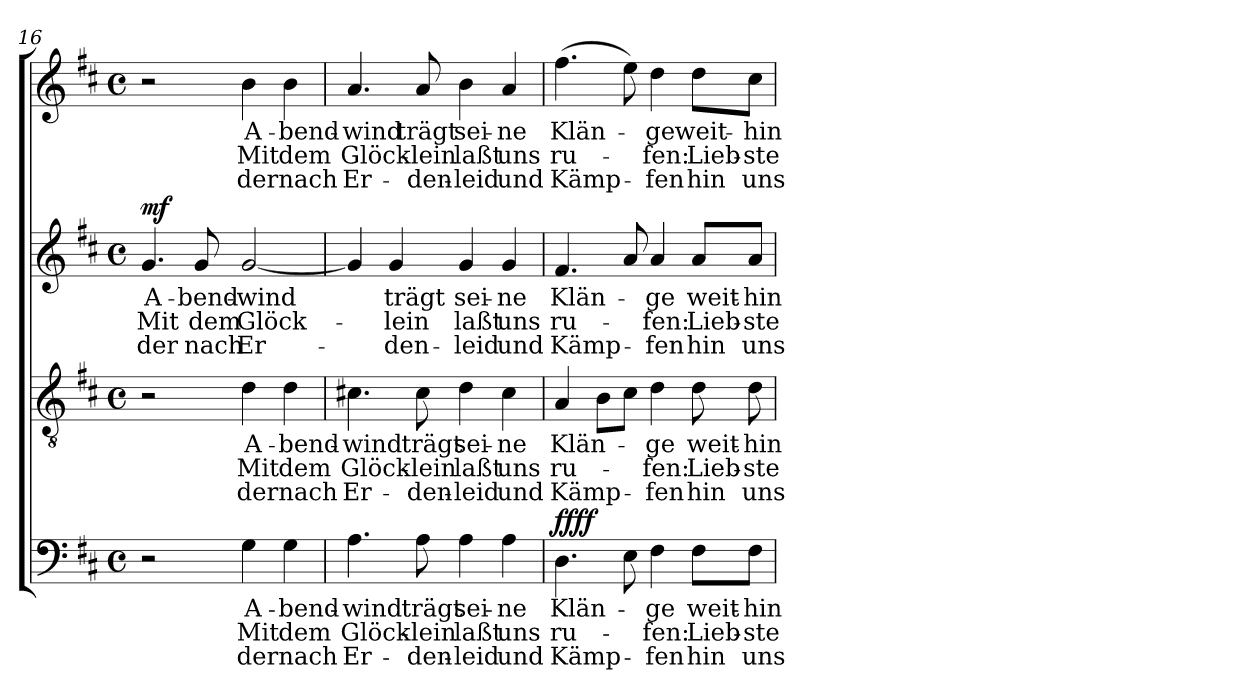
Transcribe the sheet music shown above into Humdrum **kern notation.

**kern	**text	**text	**text	**kern	**text	**text	**text	**kern	**text	**text	**text	**kern	**text	**text	**text	**dynam
*part1	*part1	*part1	*part1	*part1	*part1	*part1	*part1	*part1	*part1	*part1	*part1	*part1	*part1	*part1	*part1	*part1
*staff4	*staff4	*staff4	*staff4	*staff3	*staff3	*staff3	*staff3	*staff2	*staff2	*staff2	*staff2	*staff1	*staff1	*staff1	*staff1	*staff1/2/3/4
!!LO:PB:g=z
*clefF4	*	*	*	*clefGv2	*	*	*	*clefG2	*	*	*	*clefG2	*	*	*	*
*k[f#c#]	*	*	*	*k[f#c#]	*	*	*	*k[f#c#]	*	*	*	*k[f#c#]	*	*	*	*
*D:	*	*	*	*D:	*	*	*	*D:	*	*	*	*D:	*	*	*	*
*M4/4	*	*	*	*M4/4	*	*	*	*M4/4	*	*	*	*M4/4	*	*	*	*
*met(c)	*	*	*	*met(c)	*	*	*	*met(c)	*	*	*	*met(c)	*	*	*	*
=16	=16	=16	=16	=16	=16	=16	=16	=16	=16	=16	=16	=16	=16	=16	=16	=16
!	!	!	!	!	!	!	!	!	!LO:LY:b	!LO:LY:b	!LO:LY:b	!	!	!	!	!LO:DY:a=2
2r	.	.	.	2r	.	.	.	4.g/	-A-	Mit	der	2r	.	.	.	mf
!	!	!	!	!	!	!	!	!	!LO:LY:b	!LO:LY:b	!LO:LY:b	!	!	!	!	!
.	.	.	.	.	.	.	.	8g/	-bend-	dem	nach	.	.	.	.	.
!	!LO:LY:b	!LO:LY:b	!LO:LY:b	!	!LO:LY:b	!LO:LY:b	!LO:LY:b	!	!LO:LY:b	!LO:LY:b	!LO:LY:b	!	!LO:LY:b	!LO:LY:b	!LO:LY:b	!LO:DY:a=4
!	!	!	!	!	!	!	!	!	!	!	!	!	!	!	!	!LO:DY:n=1:a=3
!	!	!	!	!	!	!	!	!	!	!	!	!	!	!	!	!LO:DY:n=2:a
4G\	-A-	Mit	der	4d\	A-	-Mit	-der	[2g/	-wind	Glöck-	Er-	4b\	A-	Mit	der	mf mf mf
!	!LO:LY:b	!LO:LY:b	!LO:LY:b	!	!LO:LY:b	!LO:LY:b	!LO:LY:b	!	!	!	!	!	!LO:LY:b	!LO:LY:b	!LO:LY:b	!
4G\	-bend-	dem	nach	4d\	-bend-	dem	nach	.	.	.	.	4b\	-bend-	dem	nach	.
=17	=17	=17	=17	=17	=17	=17	=17	=17	=17	=17	=17	=17	=17	=17	=17	=17
!	!LO:LY:b	!LO:LY:b	!LO:LY:b	!	!LO:LY:b	!LO:LY:b	!LO:LY:b	!	!	!	!	!	!LO:LY:b	!LO:LY:b	!LO:LY:b	!
4.A\	wind	Glöck-	Er-	4.c#X\	wind	Glöck-	Er-	4g/]	.	.	.	4.a/	-wind	Glöck-	Er-	.
!	!	!	!	!	!	!	!	!	!LO:LY:b	!LO:LY:b	!LO:LY:b	!	!	!	!	!
.	.	.	.	.	.	.	.	4g/	trägt	lein	den-	.	.	.	.	.
!	!LO:LY:b	!LO:LY:b	!LO:LY:b	!	!LO:LY:b	!LO:LY:b	!LO:LY:b	!	!	!	!	!	!LO:LY:b	!LO:LY:b	!LO:LY:b	!
8A\	trägt	-lein	-den-	8c#\	trägt	-lein	-den-	.	.	.	.	8a/	trägt	-lein	-den-	.
!	!LO:LY:b	!LO:LY:b	!LO:LY:b	!	!LO:LY:b	!LO:LY:b	!LO:LY:b	!	!LO:LY:b	!LO:LY:b	!LO:LY:b	!	!LO:LY:b	!LO:LY:b	!LO:LY:b	!
4A\	sei-	laßt	-leid	4d\	sei-	laßt	-leid	4g/	sei-	laßt	-leid	4b\	sei-	laßt	-leid	.
!	!LO:LY:b	!LO:LY:b	!LO:LY:b	!	!LO:LY:b	!LO:LY:b	!LO:LY:b	!	!LO:LY:b	!LO:LY:b	!LO:LY:b	!	!LO:LY:b	!LO:LY:b	!LO:LY:b	!
4A\	-ne	uns	und	4c#\	-ne	uns	und	4g/	-ne	uns	und	4a/	-ne	uns	und	.
=18	=18	=18	=18	=18	=18	=18	=18	=18	=18	=18	=18	=18	=18	=18	=18	=18
!	!LO:LY:b	!LO:LY:b	!LO:LY:b	!	!LO:LY:b	!LO:LY:b	!LO:LY:b	!	!LO:LY:b	!LO:LY:b	!LO:LY:b	!	!LO:LY:b	!LO:LY:b	!LO:LY:b	!LO:DY:a=4
!	!	!	!	!	!	!	!	!	!	!	!	!	!	!	!	!LO:DY:n=1:a=3
!	!	!	!	!	!	!	!	!	!	!	!	!	!	!	!	!LO:DY:n=2:a=2
!	!	!	!	!	!	!	!	!	!	!	!	!	!	!	!	!LO:DY:n=3:a
4.D\	Klän-	ru-	Kämp-	4A/	Klän-	ru-	Kämp-	4.f#/	Klän-	ru-	Kämp-	(>4.ff#\	Klän-	ru-	Kämp-	f f f f
.	.	.	.	8B\L	.	.	.	.	.	.	.	.	.	.	.	.
8E\	.	.	.	8c#\J	.	.	.	8a/	.	.	.	8ee\)	.	.	.	.
!	!LO:LY:b	!LO:LY:b	!LO:LY:b	!	!LO:LY:b	!LO:LY:b	!LO:LY:b	!	!LO:LY:b	!LO:LY:b	!LO:LY:b	!	!LO:LY:b	!LO:LY:b	!LO:LY:b	!
4F#\	-ge	-fen:	-fen	4d\	-ge	-fen:	-fen	4a/	-ge	-fen:	-fen	4dd\	-ge	-fen:	-fen	.
!	!LO:LY:b	!LO:LY:b	!LO:LY:b	!	!LO:LY:b	!LO:LY:b	!LO:LY:b	!	!LO:LY:b	!LO:LY:b	!LO:LY:b	!	!LO:LY:b	!LO:LY:b	!LO:LY:b	!
8F#\L	weit-	Lieb-	hin	8d\	weit-	Lieb-	hin	8a/L	weit-	Lieb-	hin	8dd\L	weit-	Lieb-	hin	.
!	!LO:LY:b	!LO:LY:b	!LO:LY:b	!	!LO:LY:b	!LO:LY:b	!LO:LY:b	!	!LO:LY:b	!LO:LY:b	!LO:LY:b	!	!LO:LY:b	!LO:LY:b	!LO:LY:b	!
8F#\J	-hin	-ste	uns	8d\	-hin	-ste	uns	8a/J	-hin	-ste	uns	8cc#\J	-hin	-ste	uns	.
=	=	=	=	=	=	=	=	=	=	=	=	=	=	=	=	=
*-	*-	*-	*-	*-	*-	*-	*-	*-	*-	*-	*-	*-	*-	*-	*-	*-
